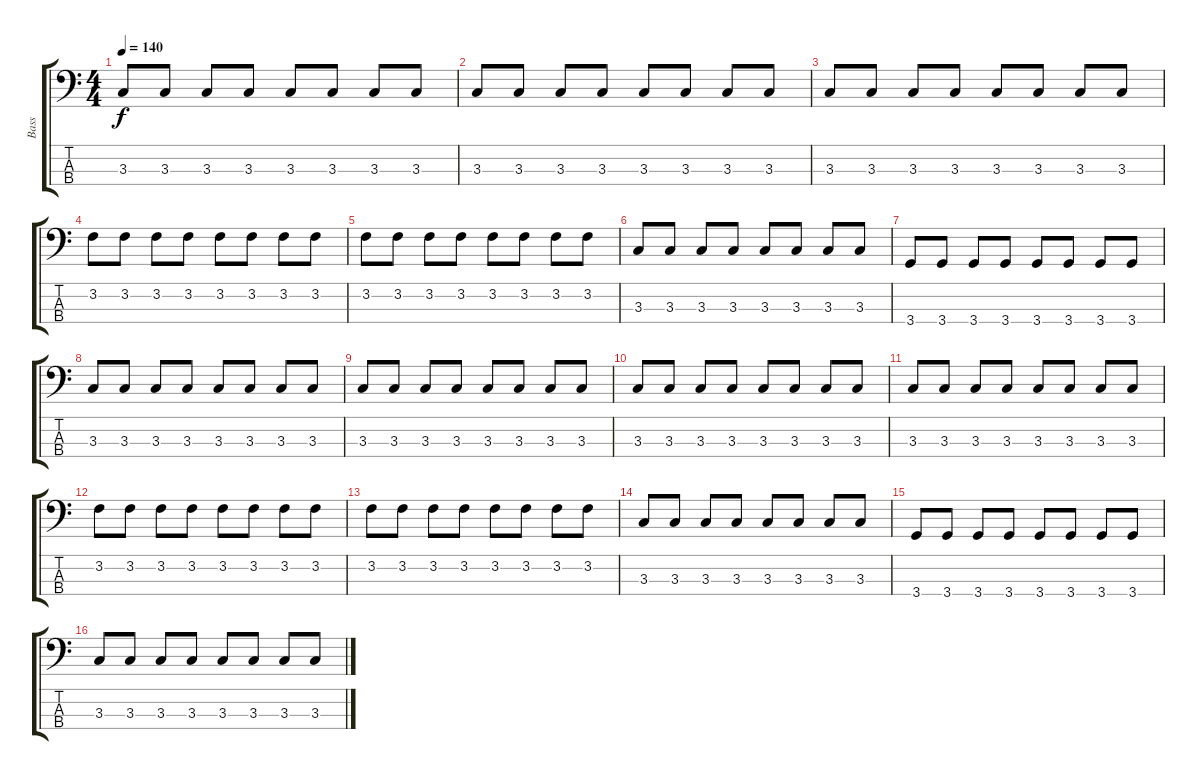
\track ("Bass" "Bass") {instrument acousticguitarnylon}
\staff {score tabs}
\tuning (G2 D2 A1 E1) {hide}
\ts (4 4)
\tempo 140
\clef f4
\ks c
3.3.8{dy f} 3.3.8 3.3.8 3.3.8 3.3.8 3.3.8 3.3.8 3.3.8 |
3.3.8 3.3.8 3.3.8 3.3.8 3.3.8 3.3.8 3.3.8 3.3.8 |
3.3.8 3.3.8 3.3.8 3.3.8 3.3.8 3.3.8 3.3.8 3.3.8 |
3.2.8 3.2.8 3.2.8 3.2.8 3.2.8 3.2.8 3.2.8 3.2.8 |
3.2.8 3.2.8 3.2.8 3.2.8 3.2.8 3.2.8 3.2.8 3.2.8 |
3.3.8 3.3.8 3.3.8 3.3.8 3.3.8 3.3.8 3.3.8 3.3.8 |
3.4.8 3.4.8 3.4.8 3.4.8 3.4.8 3.4.8 3.4.8 3.4.8 |
3.3.8 3.3.8 3.3.8 3.3.8 3.3.8 3.3.8 3.3.8 3.3.8 |
3.3.8 3.3.8 3.3.8 3.3.8 3.3.8 3.3.8 3.3.8 3.3.8 |
3.3.8 3.3.8 3.3.8 3.3.8 3.3.8 3.3.8 3.3.8 3.3.8 |
3.3.8 3.3.8 3.3.8 3.3.8 3.3.8 3.3.8 3.3.8 3.3.8 |
3.2.8 3.2.8 3.2.8 3.2.8 3.2.8 3.2.8 3.2.8 3.2.8 |
3.2.8 3.2.8 3.2.8 3.2.8 3.2.8 3.2.8 3.2.8 3.2.8 |
3.3.8 3.3.8 3.3.8 3.3.8 3.3.8 3.3.8 3.3.8 3.3.8 |
3.4.8 3.4.8 3.4.8 3.4.8 3.4.8 3.4.8 3.4.8 3.4.8 |
3.3.8 3.3.8 3.3.8 3.3.8 3.3.8 3.3.8 3.3.8 3.3.8
